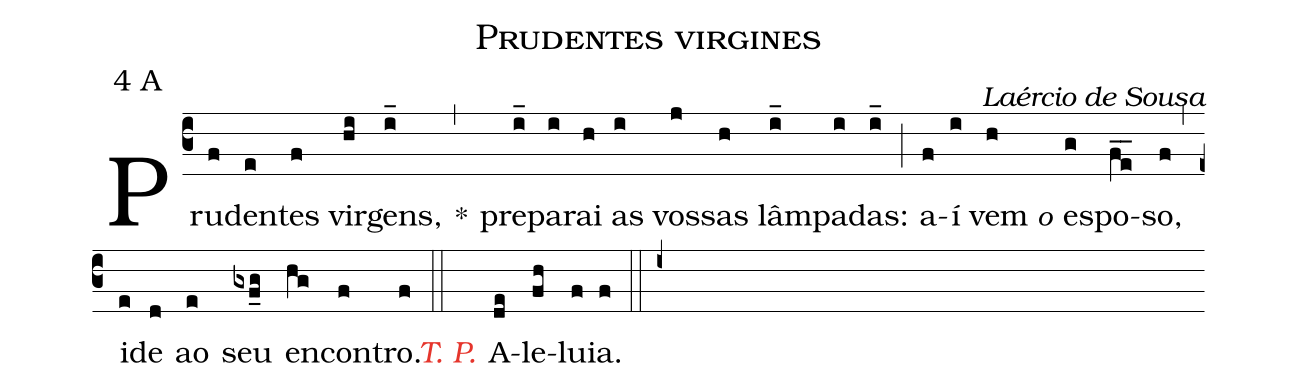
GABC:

name: Prudentes virgines;
mode: 4;
mode-differentia: A;
commentary: Laércio de Sousa;
%%
(c3)

Pru(f)den(e)tes(f) vir(hi)gens,(i_) *(,) pre(i_)pa(i)rai(h) as(i) vos(j)sas(h) lâm(i_)pa(i)das:(i_) (;) a(f)í(i) vem(h) <e>o</e> es(g)po(f_e_)so,(f) (,) i(e)de(d) ao(e) seu(gxf_g) en(hg)con(f)tro.(f) (::)

<nlba><c><i>T. P.</i></c>() A</nlba>(de)le(fh)lu(f)ia.(f) (::i+)
